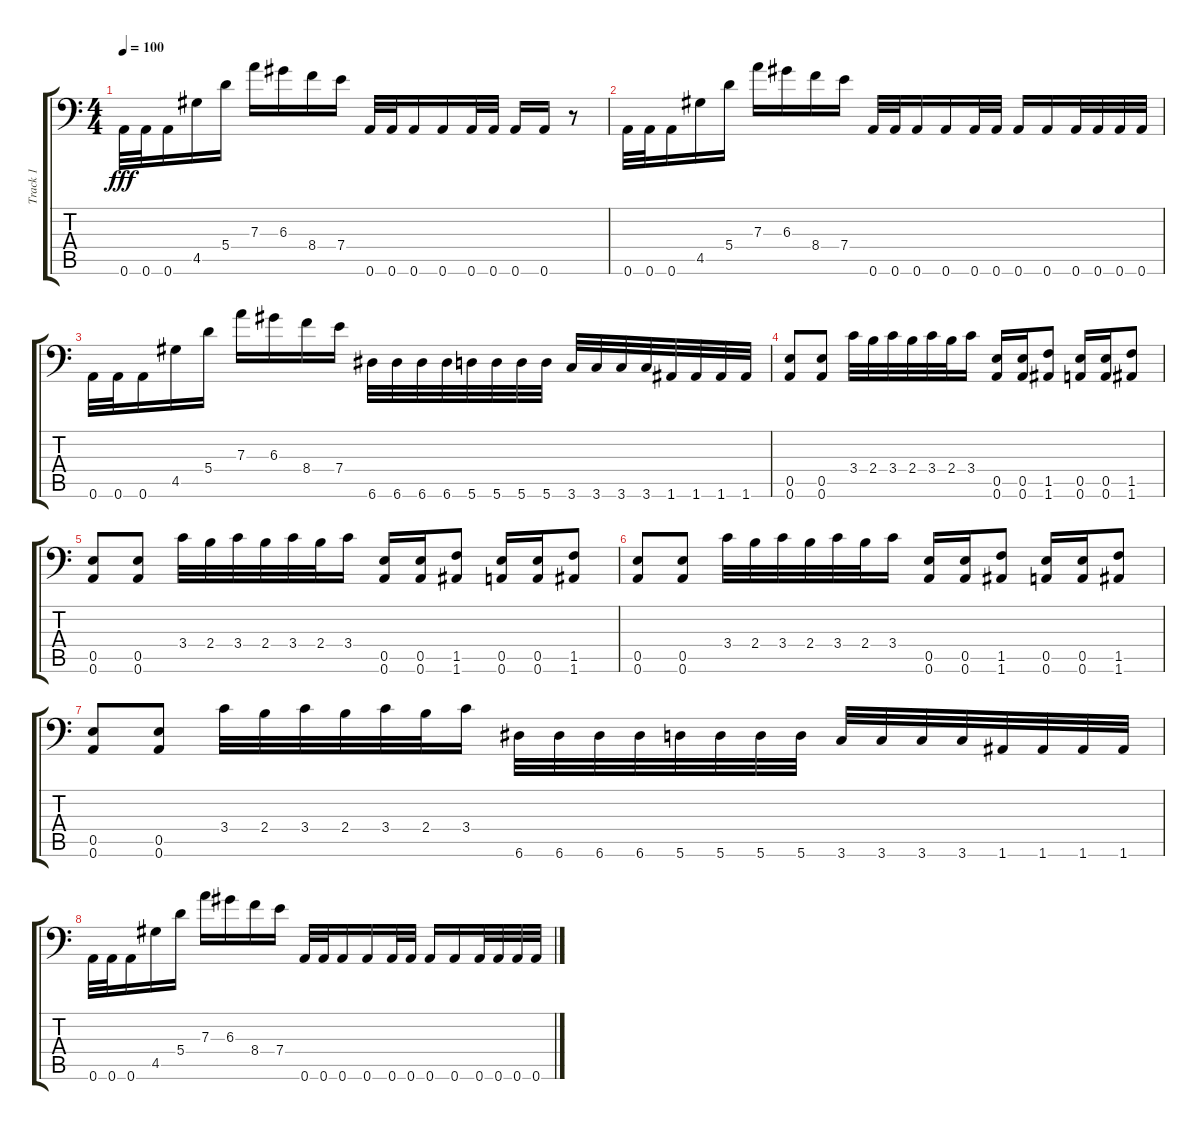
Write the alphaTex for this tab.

\track ("Track 1" "Track 1") {instrument distortionguitar}
\staff {score tabs}
\tuning (B3 Gb3 D3 A2 E2 A1) {hide}
\ts (4 4)
\tempo 100
\clef f4
\ks c
0.6.32{dy fff} 0.6.32 0.6.16 4.5.16 5.4.16 7.3.16 6.3.16 8.4.16 7.4.16 0.6.32 0.6.32 0.6.16 0.6.16 0.6.32 0.6.32 0.6.16 0.6.16 r.8 |
0.6.32 0.6.32 0.6.16 4.5.16 5.4.16 7.3.16 6.3.16 8.4.16 7.4.16 0.6.32 0.6.32 0.6.16 0.6.16 0.6.32 0.6.32 0.6.16 0.6.16 0.6.32 0.6.32 0.6.32 0.6.32 |
0.6.32 0.6.32 0.6.16 4.5.16 5.4.16 7.3.16 6.3.16 8.4.16 7.4.16 6.6.32 6.6.32 6.6.32 6.6.32 5.6.32 5.6.32 5.6.32 5.6.32 3.6.32 3.6.32 3.6.32 3.6.32 1.6.32 1.6.32 1.6.32 1.6.32 |
(0.5 0.6).8 (0.5 0.6).8 3.4.32 2.4.32 3.4.32 2.4.32 3.4.32 2.4.32 3.4.16 (0.5 0.6).16 (0.5 0.6).16 (1.5 1.6).8 (0.5 0.6).16 (0.5 0.6).16 (1.5 1.6).8 |
(0.5 0.6).8 (0.5 0.6).8 3.4.32 2.4.32 3.4.32 2.4.32 3.4.32 2.4.32 3.4.16 (0.5 0.6).16 (0.5 0.6).16 (1.5 1.6).8 (0.5 0.6).16 (0.5 0.6).16 (1.5 1.6).8 |
(0.5 0.6).8 (0.5 0.6).8 3.4.32 2.4.32 3.4.32 2.4.32 3.4.32 2.4.32 3.4.16 (0.5 0.6).16 (0.5 0.6).16 (1.5 1.6).8 (0.5 0.6).16 (0.5 0.6).16 (1.5 1.6).8 |
(0.5 0.6).8 (0.5 0.6).8 3.4.32 2.4.32 3.4.32 2.4.32 3.4.32 2.4.32 3.4.16 6.6.32 6.6.32 6.6.32 6.6.32 5.6.32 5.6.32 5.6.32 5.6.32 3.6.32 3.6.32 3.6.32 3.6.32 1.6.32 1.6.32 1.6.32 1.6.32 |
0.6.32 0.6.32 0.6.16 4.5.16 5.4.16 7.3.16 6.3.16 8.4.16 7.4.16 0.6.32 0.6.32 0.6.16 0.6.16 0.6.32 0.6.32 0.6.16 0.6.16 0.6.32 0.6.32 0.6.32 0.6.32
